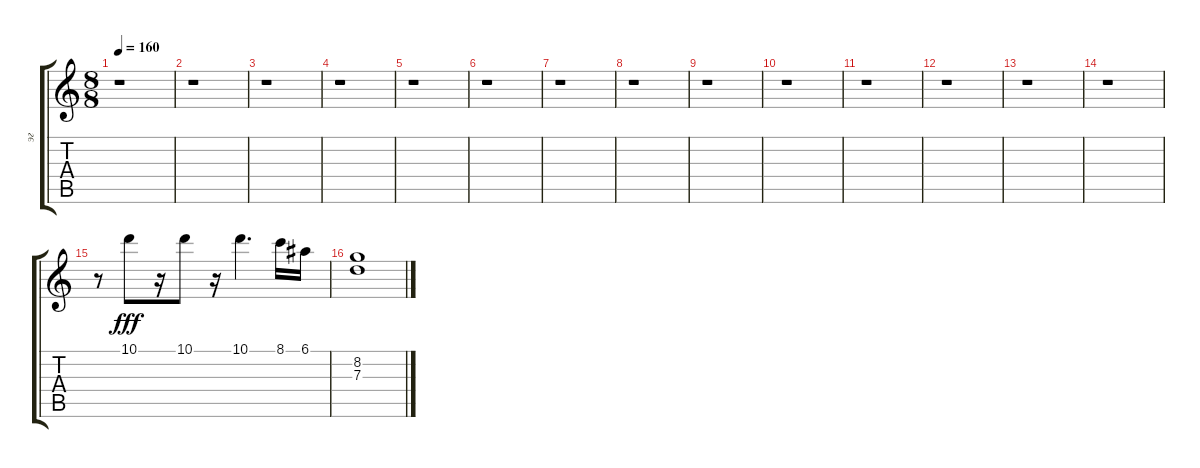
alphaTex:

\track ("эг" "эг") {instrument overdrivenguitar}
\staff {score tabs}
\tuning (E4 B3 G3 D3 A2 E2) {hide}
\ts (8 8)
\tempo 160
\clef g2
\ks c
r.1{dy f} |
r.1 |
r.1 |
r.1 |
r.1 |
r.1 |
r.1 |
r.1 |
r.1 |
r.1 |
r.1 |
r.1 |
r.1 |
r.1 |
r.8 10.1.8{dy fff volume 16} r.16 10.1.8 r.16 10.1.4{d} 8.1.16 6.1.16 |
(8.2 7.3).1
